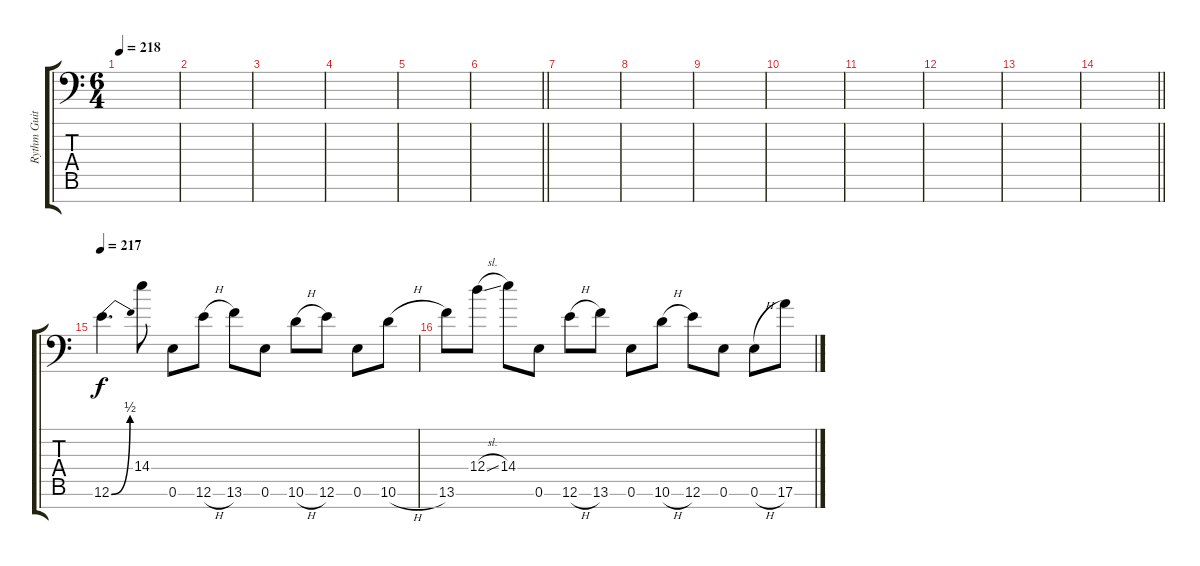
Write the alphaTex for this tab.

\track ("Rythm Guitar #2" "Rythm Guit") {instrument distortionguitar}
\staff {score tabs}
\tuning (D4 A3 E3 D3 A2 E2 A1) {hide}
\ts (6 4)
\tempo 218
\clef f4
\ks c
|
|
|
|
|
\barLineRight lightlight
|
\section ("" "")
|
|
|
|
|
|
|
\barLineRight lightlight
|
\section ("" "")
\tempo 217
12.6{be (bend 0 0 60 2)}.4{d volume 13} 14.4.8 0.6.8 12.6{h}.8 13.6.8 0.6.8 10.6{h}.8 12.6.8 0.6.8 10.6{h}.8 |
13.6.8 12.4{sl}.8 14.4.8 0.6.8 12.6{h}.8 13.6.8 0.6.8 10.6{h}.8 12.6.8 0.6.8 0.6{h}.8 17.6.8
